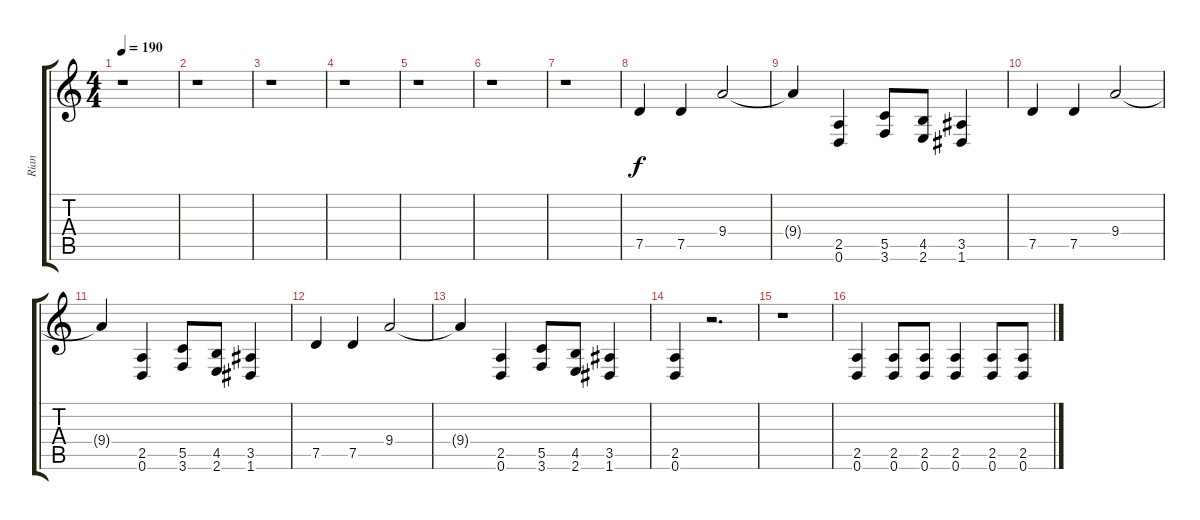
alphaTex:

\track ("Rian" "Rian") {instrument distortionguitar}
\staff {score tabs}
\tuning (D4 A3 F3 C3 G2 D2) {hide}
\ts (4 4)
\tempo 190
\clef g2
\ks c
r.1{dy f} |
r.1 |
r.1 |
r.1 |
r.1 |
r.1 |
r.1 |
7.5.4 7.5.4 9.4.2 |
9.4{t}.4 (2.5 0.6).4 (5.5 3.6).8 (4.5 2.6).8 (3.5 1.6).4 |
7.5.4 7.5.4 9.4.2 |
9.4{t}.4 (2.5 0.6).4 (5.5 3.6).8 (4.5 2.6).8 (3.5 1.6).4 |
7.5.4 7.5.4 9.4.2 |
9.4{t}.4 (2.5 0.6).4 (5.5 3.6).8 (4.5 2.6).8 (3.5 1.6).4 |
(2.5 0.6).4 r.2{d} |
r.1 |
(2.5 0.6).4 (2.5 0.6).8 (2.5 0.6).8 (2.5 0.6).4 (2.5 0.6).8 (2.5 0.6).8
